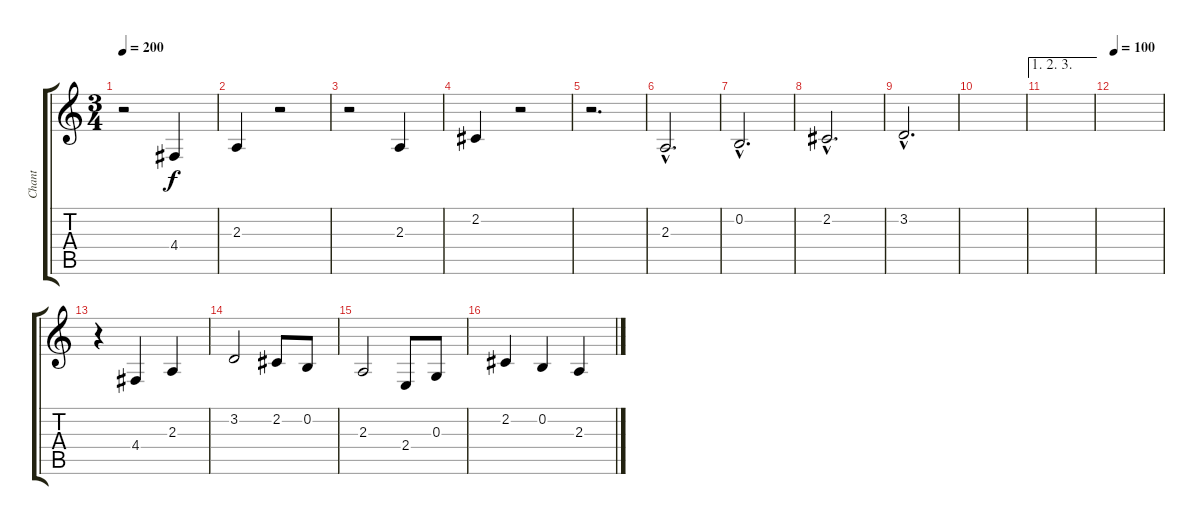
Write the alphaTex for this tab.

\track ("Chant" "Chant") {instrument tangoaccordion}
\staff {score tabs}
\tuning (E4 B3 G3 D3 A2 E2) {hide}
\ts (3 4)
\tempo 200
\clef g2
\ks c
r.2{dy f} 4.4.4 |
2.3.4 r.2 |
r.2 2.3.4 |
2.2.4 r.2 |
r.2{d} |
2.3{hac}.2{d} |
0.2{hac}.2{d} |
2.2{hac}.2{d} |
3.2{hac}.2{d} |
|
\ae (1 2 3)
|
\tempo 100
|
r.4 4.4.4 2.3.4 |
3.2.2 2.2.8 0.2.8 |
2.3.2 2.4.8 0.3.8 |
2.2.4 0.2.4 2.3.4
